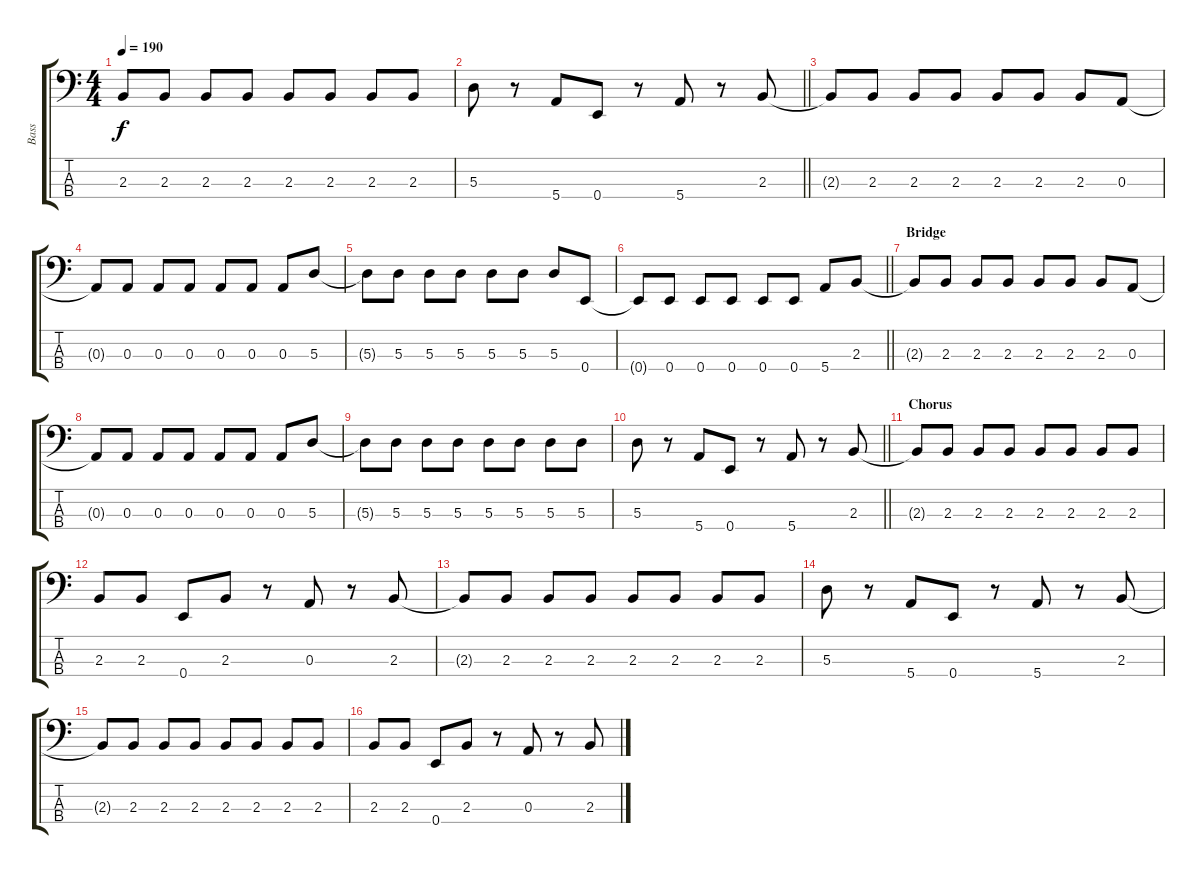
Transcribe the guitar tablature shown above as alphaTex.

\track ("Bass" "Bass") {instrument electricbasspick}
\staff {score tabs}
\tuning (G2 D2 A1 E1) {hide}
\ts (4 4)
\tempo 190
\clef f4
\ks c
2.3{t}.8{dy f} 2.3.8 2.3.8 2.3.8 2.3.8 2.3.8 2.3.8 2.3.8 |
\barLineRight lightlight
5.3.8 r.8 5.4.8 0.4.8 r.8 5.4.8 r.8 2.3.8 |
2.3{t}.8 2.3.8 2.3.8 2.3.8 2.3.8 2.3.8 2.3.8 0.3.8 |
0.3{t}.8 0.3.8 0.3.8 0.3.8 0.3.8 0.3.8 0.3.8 5.3.8 |
5.3{t}.8 5.3.8 5.3.8 5.3.8 5.3.8 5.3.8 5.3.8 0.4.8 |
\barLineRight lightlight
0.4{t}.8 0.4.8 0.4.8 0.4.8 0.4.8 0.4.8 5.4.8 2.3.8 |
\section ("" "Bridge")
2.3{t}.8 2.3.8 2.3.8 2.3.8 2.3.8 2.3.8 2.3.8 0.3.8 |
0.3{t}.8 0.3.8 0.3.8 0.3.8 0.3.8 0.3.8 0.3.8 5.3.8 |
5.3{t}.8 5.3.8 5.3.8 5.3.8 5.3.8 5.3.8 5.3.8 5.3.8 |
\barLineRight lightlight
5.3.8 r.8 5.4.8 0.4.8 r.8 5.4.8 r.8 2.3.8 |
\section ("" "Chorus")
2.3{t}.8 2.3.8 2.3.8 2.3.8 2.3.8 2.3.8 2.3.8 2.3.8 |
2.3.8 2.3.8 0.4.8 2.3.8 r.8 0.3.8 r.8 2.3.8 |
2.3{t}.8 2.3.8 2.3.8 2.3.8 2.3.8 2.3.8 2.3.8 2.3.8 |
5.3.8 r.8 5.4.8 0.4.8 r.8 5.4.8 r.8 2.3.8 |
2.3{t}.8 2.3.8 2.3.8 2.3.8 2.3.8 2.3.8 2.3.8 2.3.8 |
2.3.8 2.3.8 0.4.8 2.3.8 r.8 0.3.8 r.8 2.3.8
